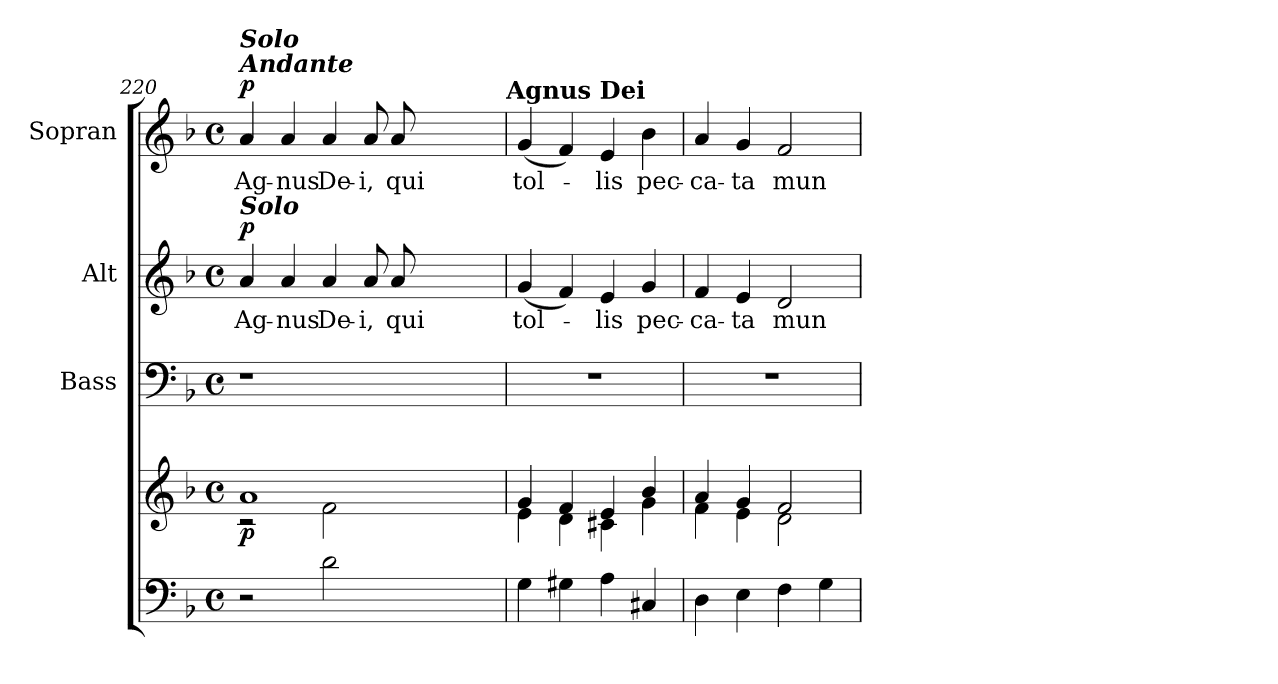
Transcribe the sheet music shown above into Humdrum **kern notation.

**kern	**kern	**dynam	**kern	**kern	**text	**dynam	**kern	**text	**dynam
*part4	*part4	*part4	*part3	*part2	*part2	*part2	*part1	*part1	*part1
*staff5	*staff4	*staff4/5	*staff3	*staff2	*staff2	*staff2	*staff1	*staff1	*staff1
*	*	*	*I"Bass	*I"Alt	*	*	*I"Sopran	*	*
*	*	*	*I'B.	*I'A.	*	*	*I'S.	*	*
!!LO:LB:g=z
*clefF4	*clefG2	*	*clefF4	*clefG2	*	*	*clefG2	*	*
*k[b-]	*k[b-]	*	*k[b-]	*k[b-]	*	*	*k[b-]	*	*
*F:	*F:	*	*F:	*F:	*	*	*F:	*	*
*M4/4	*M4/4	*	*M4/4	*M4/4	*	*	*M4/4	*	*
*met(c)	*met(c)	*	*met(c)	*met(c)	*	*	*met(c)	*	*
=220	=220	=220	=220	=220	=220	=220	=220	=220	=220
*	*^	*	*	*	*	*	*	*	*
!	!	!	!	!	!	!	!	!LO:TX:a:Bi:t=Andante	!	!
!	!	!	!	!	!	!	!	!LO:TX:a:Bi:t=Solo	!	!
!	!	!	!	!	!LO:TX:a:Bi:t=Solo	!	!	!	!	!
!	!	!	!LO:DY:b	!	!	!LO:LY:b	!LO:DY:a	!	!LO:LY:b	!LO:DY:a
2r	1a	2rc	p	1r	4a/	Ag-	p	4a/	Ag-	p
!	!	!	!	!	!	!LO:LY:b	!	!	!LO:LY:b	!
.	.	.	.	.	4a/	-nus	.	4a/	-nus	.
!	!	!	!	!	!	!LO:LY:b	!	!	!LO:LY:b	!
2d\	.	2f\	.	.	4a/	De-	.	4a/	De-	.
!	!	!	!	!	!	!LO:LY:b	!	!	!LO:LY:b	!
.	.	.	.	.	8a/	-i,	.	8a/	-i,	.
!	!	!	!	!	!	!LO:LY:b	!	!	!LO:LY:b	!
.	.	.	.	.	8a/	qui	.	8a/	qui	.
2..ryy	2..ryy	2..ryy	.	2..ryy	2..ryy	.	.	2..ryy	.	.
!	!	!	!	!	!	!	!	!LO:TX:a:B:t=Agnus Dei	!	!
=221	=221	=221	=221	=221	=221	=221	=221	=221	=221	=221
!	!	!	!	!	!	!LO:LY:b	!	!	!LO:LY:b	!
4G\	4g/	4e\	.	1r	(<4g/	tol-	.	(<4g/	tol-	.
4G#X\	4f/	4d\	.	.	4f/)	.	.	4f/)	.	.
!	!	!	!	!	!	!LO:LY:b	!	!	!LO:LY:b	!
4A\	4e/	4c#X\	.	.	4e/	-lis	.	4e/	-lis	.
!	!	!	!	!	!	!LO:LY:b	!	!	!LO:LY:b	!
4C#X/	4b-/	4g\	.	.	4g/	pec-	.	4b-\	pec-	.
=222	=222	=222	=222	=222	=222	=222	=222	=222	=222	=222
!	!	!	!	!	!	!LO:LY:b	!	!	!LO:LY:b	!
4D\	4a/	4f\	.	1r	4f/	-ca-	.	4a/	-ca-	.
!	!	!	!	!	!	!LO:LY:b	!	!	!LO:LY:b	!
4E\	4g/	4e\	.	.	4e/	-ta	.	4g/	-ta	.
!	!	!	!	!	!	!LO:LY:b	!	!	!LO:LY:b	!
4F\	2f/	2d\	.	.	2d/	mun-	.	2f/	mun-	.
4G\	.	.	.	.	.	.	.	.	.	.
*	*v	*v	*	*	*	*	*	*	*	*
=	=	=	=	=	=	=	=	=	=
*-	*-	*-	*-	*-	*-	*-	*-	*-	*-
